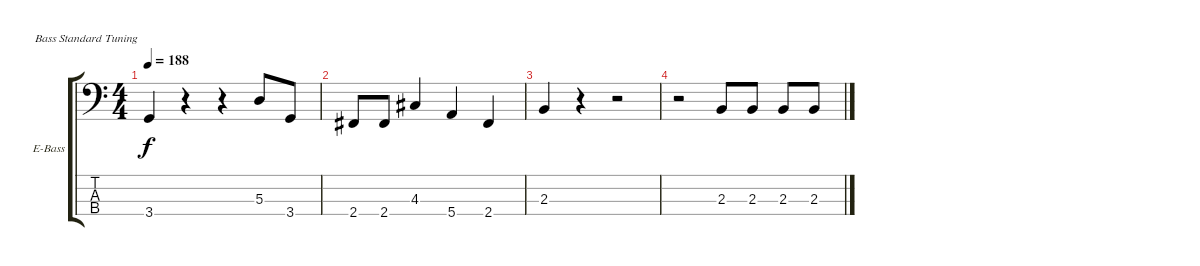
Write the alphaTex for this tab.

\defaultSystemsLayout 4
\bracketExtendMode groupsimilarinstruments
\firstSystemTrackNameOrientation horizontal
\otherSystemsTrackNameOrientation horizontal
\track ("Electric Bass" "E-Bass") {instrument electricbassfinger}
\staff {score tabs}
\tuning (G2 D2 A1 E1)
\ts (4 4)
\tempo 188
\clef f4
\ks c
3.4.4{dy f} r.4 r.4 5.3.8 3.4.8 |
2.4.8 2.4.8 4.3.4 5.4.4 2.4.4 |
2.3.4 r.4 r.2 |
r.2 2.3.8 2.3.8 2.3.8 2.3.8
